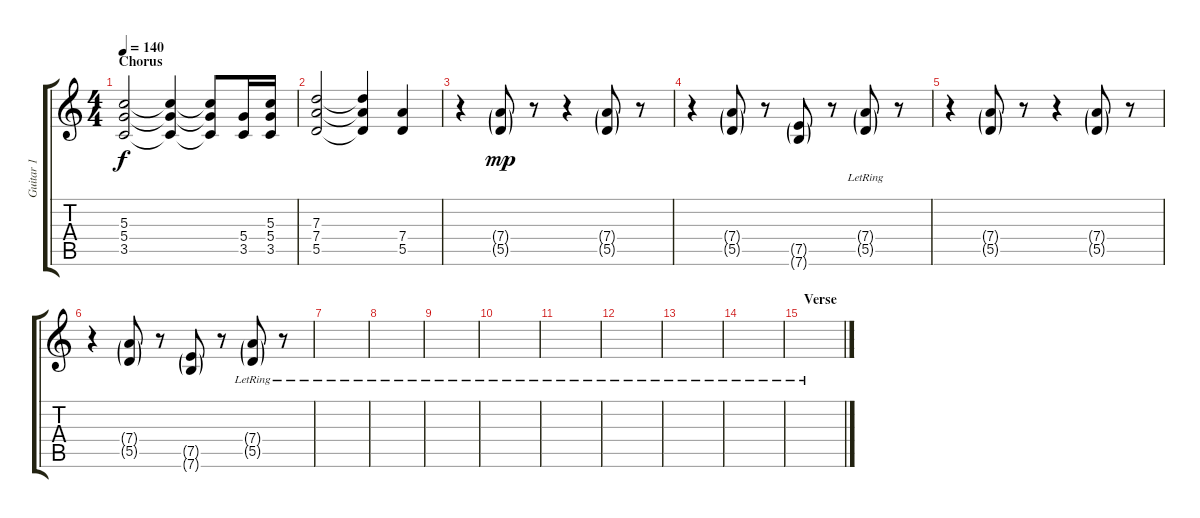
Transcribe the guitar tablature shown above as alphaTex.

\track ("Guitar 1" "Guitar 1") {instrument distortionguitar}
\staff {score tabs}
\tuning (E4 B3 G3 D3 A2 E2) {hide}
\ts (4 4)
\section ("" "Chorus")
\tempo 140
\clef g2
\ks c
(5.3 5.4 3.5).2{dy f} (5.3{t} 5.4{t} 3.5{t}).4 (5.3{t} 5.4{t} 3.5{t}).8 (5.4 3.5).16 (5.3 5.4 3.5).16 |
(7.3 7.4 5.5).2 (7.3{t} 7.4{t} 5.5{t}).4 (7.4 5.5).4 |
r.4 (7.4{g} 5.5{g}).8{dy mp} r.8 r.4 (7.4{g} 5.5{g}).8 r.8 |
r.4 (7.4{g} 5.5{g}).8 r.8 (7.5{g} 7.6{g}).8 r.8 (7.4{g lr} 5.5{g}).8 r.8 |
r.4 (7.4{g} 5.5{g}).8 r.8 r.4 (7.4{g} 5.5{g}).8 r.8 |
r.4 (7.4{g} 5.5{g}).8 r.8 (7.5{g} 7.6{g}).8 r.8 (7.4{g lr} 5.5{g}).8 r.8 |
|
|
|
|
|
|
|
|
\section ("" "Verse")
